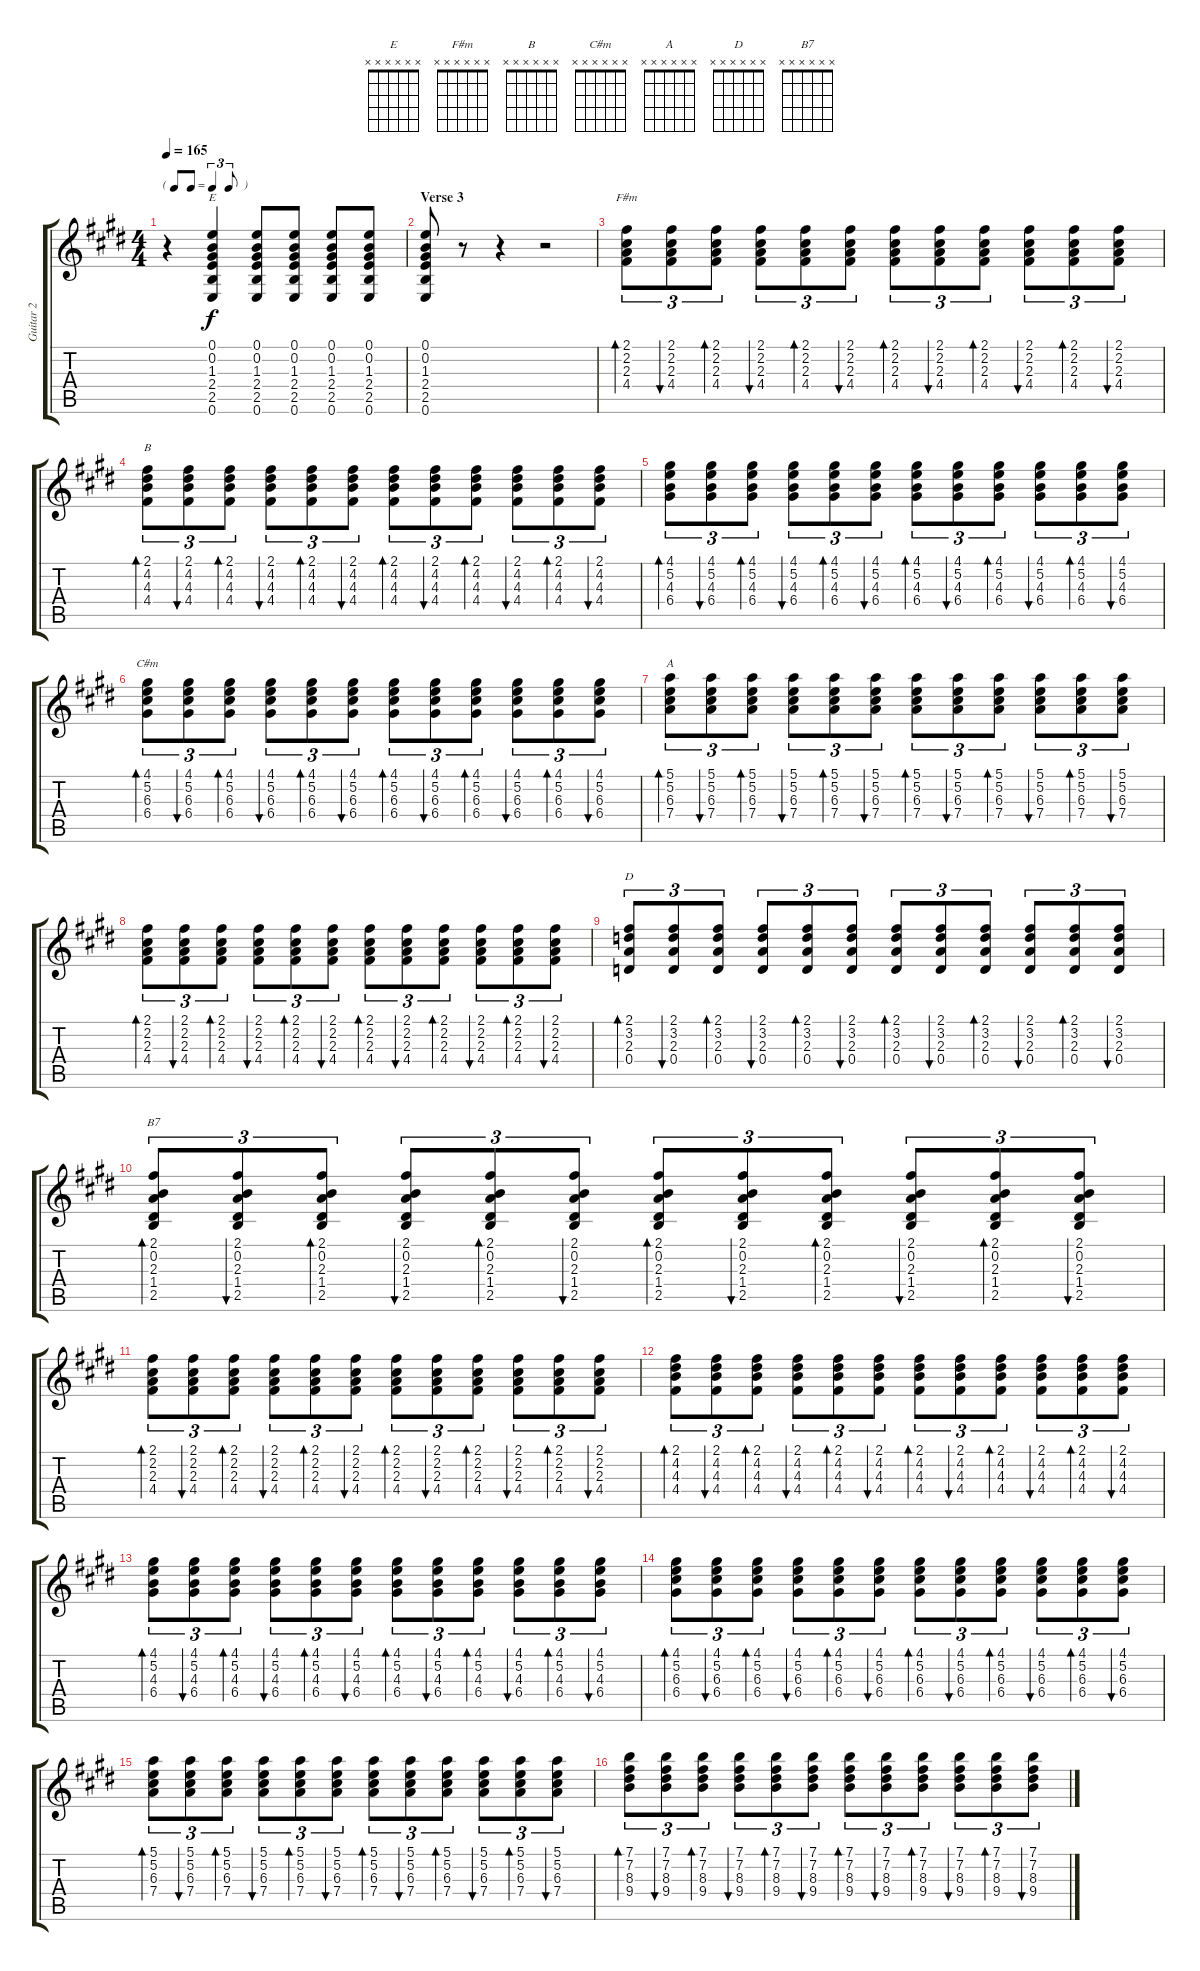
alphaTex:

\track ("Guitar 2" "Guitar 2") {instrument electricguitarjazz}
\staff {score tabs}
\tuning (E4 B3 G3 D3 A2 E2) {hide}
\chord ("E" x x x x x x)
\chord ("F#m" x x x x x x)
\chord ("B" x x x x x x)
\chord ("C#m" x x x x x x)
\chord ("A" x x x x x x)
\chord ("D" x x x x x x)
\chord ("B7" x x x x x x)
\ts (4 4)
\tf triplet8th
\tempo 165
\clef g2
\ks e
r.4{dy f} (0.1 0.2 1.3 2.4 2.5 0.6).4{ch "E"} (0.1 0.2 1.3 2.4 2.5 0.6).8 (0.1 0.2 1.3 2.4 2.5 0.6).8 (0.1 0.2 1.3 2.4 2.5 0.6).8 (0.1 0.2 1.3 2.4 2.5 0.6).8 |
\section ("" "Verse 3")
(0.1 0.2 1.3 2.4 2.5 0.6).8 r.8 r.4 r.2 |
(2.1 2.2 2.3 4.4).8{tu (3 2) bd 60 ch "F#m"} (2.1 2.2 2.3 4.4).8{tu (3 2) bu 60} (2.1 2.2 2.3 4.4).8{tu (3 2) bd 60} (2.1 2.2 2.3 4.4).8{tu (3 2) bu 60} (2.1 2.2 2.3 4.4).8{tu (3 2) bd 60} (2.1 2.2 2.3 4.4).8{tu (3 2) bu 60} (2.1 2.2 2.3 4.4).8{tu (3 2) bd 60} (2.1 2.2 2.3 4.4).8{tu (3 2) bu 60} (2.1 2.2 2.3 4.4).8{tu (3 2) bd 60} (2.1 2.2 2.3 4.4).8{tu (3 2) bu 60} (2.1 2.2 2.3 4.4).8{tu (3 2) bd 60} (2.1 2.2 2.3 4.4).8{tu (3 2) bu 60} |
(2.1 4.2 4.3 4.4).8{tu (3 2) bd 60 ch "B"} (2.1 4.2 4.3 4.4).8{tu (3 2) bu 60} (2.1 4.2 4.3 4.4).8{tu (3 2) bd 60} (2.1 4.2 4.3 4.4).8{tu (3 2) bu 60} (2.1 4.2 4.3 4.4).8{tu (3 2) bd 60} (2.1 4.2 4.3 4.4).8{tu (3 2) bu 60} (2.1 4.2 4.3 4.4).8{tu (3 2) bd 60} (2.1 4.2 4.3 4.4).8{tu (3 2) bu 60} (2.1 4.2 4.3 4.4).8{tu (3 2) bd 60} (2.1 4.2 4.3 4.4).8{tu (3 2) bu 60} (2.1 4.2 4.3 4.4).8{tu (3 2) bd 60} (2.1 4.2 4.3 4.4).8{tu (3 2) bu 60} |
(4.1 5.2 4.3 6.4).8{tu (3 2) bd 60} (4.1 5.2 4.3 6.4).8{tu (3 2) bu 60} (4.1 5.2 4.3 6.4).8{tu (3 2) bd 60} (4.1 5.2 4.3 6.4).8{tu (3 2) bu 60} (4.1 5.2 4.3 6.4).8{tu (3 2) bd 60} (4.1 5.2 4.3 6.4).8{tu (3 2) bu 60} (4.1 5.2 4.3 6.4).8{tu (3 2) bd 60} (4.1 5.2 4.3 6.4).8{tu (3 2) bu 60} (4.1 5.2 4.3 6.4).8{tu (3 2) bd 60} (4.1 5.2 4.3 6.4).8{tu (3 2) bu 60} (4.1 5.2 4.3 6.4).8{tu (3 2) bd 60} (4.1 5.2 4.3 6.4).8{tu (3 2) bu 60} |
(4.1 5.2 6.3 6.4).8{tu (3 2) bd 60 ch "C#m"} (4.1 5.2 6.3 6.4).8{tu (3 2) bu 60} (4.1 5.2 6.3 6.4).8{tu (3 2) bd 60} (4.1 5.2 6.3 6.4).8{tu (3 2) bu 60} (4.1 5.2 6.3 6.4).8{tu (3 2) bd 60} (4.1 5.2 6.3 6.4).8{tu (3 2) bu 60} (4.1 5.2 6.3 6.4).8{tu (3 2) bd 60} (4.1 5.2 6.3 6.4).8{tu (3 2) bu 60} (4.1 5.2 6.3 6.4).8{tu (3 2) bd 60} (4.1 5.2 6.3 6.4).8{tu (3 2) bu 60} (4.1 5.2 6.3 6.4).8{tu (3 2) bd 60} (4.1 5.2 6.3 6.4).8{tu (3 2) bu 60} |
(5.1 5.2 6.3 7.4).8{tu (3 2) bd 60 ch "A"} (5.1 5.2 6.3 7.4).8{tu (3 2) bu 60} (5.1 5.2 6.3 7.4).8{tu (3 2) bd 60} (5.1 5.2 6.3 7.4).8{tu (3 2) bu 60} (5.1 5.2 6.3 7.4).8{tu (3 2) bd 60} (5.1 5.2 6.3 7.4).8{tu (3 2) bu 60} (5.1 5.2 6.3 7.4).8{tu (3 2) bd 60} (5.1 5.2 6.3 7.4).8{tu (3 2) bu 60} (5.1 5.2 6.3 7.4).8{tu (3 2) bd 60} (5.1 5.2 6.3 7.4).8{tu (3 2) bu 60} (5.1 5.2 6.3 7.4).8{tu (3 2) bd 60} (5.1 5.2 6.3 7.4).8{tu (3 2) bu 60} |
(2.1 2.2 2.3 4.4).8{tu (3 2) bd 60} (2.1 2.2 2.3 4.4).8{tu (3 2) bu 60} (2.1 2.2 2.3 4.4).8{tu (3 2) bd 60} (2.1 2.2 2.3 4.4).8{tu (3 2) bu 60} (2.1 2.2 2.3 4.4).8{tu (3 2) bd 60} (2.1 2.2 2.3 4.4).8{tu (3 2) bu 60} (2.1 2.2 2.3 4.4).8{tu (3 2) bd 60} (2.1 2.2 2.3 4.4).8{tu (3 2) bu 60} (2.1 2.2 2.3 4.4).8{tu (3 2) bd 60} (2.1 2.2 2.3 4.4).8{tu (3 2) bu 60} (2.1 2.2 2.3 4.4).8{tu (3 2) bd 60} (2.1 2.2 2.3 4.4).8{tu (3 2) bu 60} |
(2.1 3.2 2.3 0.4).8{tu (3 2) bd 60 ch "D"} (2.1 3.2 2.3 0.4).8{tu (3 2) bu 60} (2.1 3.2 2.3 0.4).8{tu (3 2) bd 60} (2.1 3.2 2.3 0.4).8{tu (3 2) bu 60} (2.1 3.2 2.3 0.4).8{tu (3 2) bd 60} (2.1 3.2 2.3 0.4).8{tu (3 2) bu 60} (2.1 3.2 2.3 0.4).8{tu (3 2) bd 60} (2.1 3.2 2.3 0.4).8{tu (3 2) bu 60} (2.1 3.2 2.3 0.4).8{tu (3 2) bd 60} (2.1 3.2 2.3 0.4).8{tu (3 2) bu 60} (2.1 3.2 2.3 0.4).8{tu (3 2) bd 60} (2.1 3.2 2.3 0.4).8{tu (3 2) bu 60} |
(2.1 0.2 2.3 1.4 2.5).8{tu (3 2) bd 60 ch "B7"} (2.1 0.2 2.3 1.4 2.5).8{tu (3 2) bu 60} (2.1 0.2 2.3 1.4 2.5).8{tu (3 2) bd 60} (2.1 0.2 2.3 1.4 2.5).8{tu (3 2) bu 60} (2.1 0.2 2.3 1.4 2.5).8{tu (3 2) bd 60} (2.1 0.2 2.3 1.4 2.5).8{tu (3 2) bu 60} (2.1 0.2 2.3 1.4 2.5).8{tu (3 2) bd 60} (2.1 0.2 2.3 1.4 2.5).8{tu (3 2) bu 60} (2.1 0.2 2.3 1.4 2.5).8{tu (3 2) bd 60} (2.1 0.2 2.3 1.4 2.5).8{tu (3 2) bu 60} (2.1 0.2 2.3 1.4 2.5).8{tu (3 2) bd 60} (2.1 0.2 2.3 1.4 2.5).8{tu (3 2) bu 60} |
(2.1 2.2 2.3 4.4).8{tu (3 2) bd 60} (2.1 2.2 2.3 4.4).8{tu (3 2) bu 60} (2.1 2.2 2.3 4.4).8{tu (3 2) bd 60} (2.1 2.2 2.3 4.4).8{tu (3 2) bu 60} (2.1 2.2 2.3 4.4).8{tu (3 2) bd 60} (2.1 2.2 2.3 4.4).8{tu (3 2) bu 60} (2.1 2.2 2.3 4.4).8{tu (3 2) bd 60} (2.1 2.2 2.3 4.4).8{tu (3 2) bu 60} (2.1 2.2 2.3 4.4).8{tu (3 2) bd 60} (2.1 2.2 2.3 4.4).8{tu (3 2) bu 60} (2.1 2.2 2.3 4.4).8{tu (3 2) bd 60} (2.1 2.2 2.3 4.4).8{tu (3 2) bu 60} |
(2.1 4.2 4.3 4.4).8{tu (3 2) bd 60} (2.1 4.2 4.3 4.4).8{tu (3 2) bu 60} (2.1 4.2 4.3 4.4).8{tu (3 2) bd 60} (2.1 4.2 4.3 4.4).8{tu (3 2) bu 60} (2.1 4.2 4.3 4.4).8{tu (3 2) bd 60} (2.1 4.2 4.3 4.4).8{tu (3 2) bu 60} (2.1 4.2 4.3 4.4).8{tu (3 2) bd 60} (2.1 4.2 4.3 4.4).8{tu (3 2) bu 60} (2.1 4.2 4.3 4.4).8{tu (3 2) bd 60} (2.1 4.2 4.3 4.4).8{tu (3 2) bu 60} (2.1 4.2 4.3 4.4).8{tu (3 2) bd 60} (2.1 4.2 4.3 4.4).8{tu (3 2) bu 60} |
(4.1 5.2 4.3 6.4).8{tu (3 2) bd 60} (4.1 5.2 4.3 6.4).8{tu (3 2) bu 60} (4.1 5.2 4.3 6.4).8{tu (3 2) bd 60} (4.1 5.2 4.3 6.4).8{tu (3 2) bu 60} (4.1 5.2 4.3 6.4).8{tu (3 2) bd 60} (4.1 5.2 4.3 6.4).8{tu (3 2) bu 60} (4.1 5.2 4.3 6.4).8{tu (3 2) bd 60} (4.1 5.2 4.3 6.4).8{tu (3 2) bu 60} (4.1 5.2 4.3 6.4).8{tu (3 2) bd 60} (4.1 5.2 4.3 6.4).8{tu (3 2) bu 60} (4.1 5.2 4.3 6.4).8{tu (3 2) bd 60} (4.1 5.2 4.3 6.4).8{tu (3 2) bu 60} |
(4.1 5.2 6.3 6.4).8{tu (3 2) bd 60} (4.1 5.2 6.3 6.4).8{tu (3 2) bu 60} (4.1 5.2 6.3 6.4).8{tu (3 2) bd 60} (4.1 5.2 6.3 6.4).8{tu (3 2) bu 60} (4.1 5.2 6.3 6.4).8{tu (3 2) bd 60} (4.1 5.2 6.3 6.4).8{tu (3 2) bu 60} (4.1 5.2 6.3 6.4).8{tu (3 2) bd 60} (4.1 5.2 6.3 6.4).8{tu (3 2) bu 60} (4.1 5.2 6.3 6.4).8{tu (3 2) bd 60} (4.1 5.2 6.3 6.4).8{tu (3 2) bu 60} (4.1 5.2 6.3 6.4).8{tu (3 2) bd 60} (4.1 5.2 6.3 6.4).8{tu (3 2) bu 60} |
(5.1 5.2 6.3 7.4).8{tu (3 2) bd 60} (5.1 5.2 6.3 7.4).8{tu (3 2) bu 60} (5.1 5.2 6.3 7.4).8{tu (3 2) bd 60} (5.1 5.2 6.3 7.4).8{tu (3 2) bu 60} (5.1 5.2 6.3 7.4).8{tu (3 2) bd 60} (5.1 5.2 6.3 7.4).8{tu (3 2) bu 60} (5.1 5.2 6.3 7.4).8{tu (3 2) bd 60} (5.1 5.2 6.3 7.4).8{tu (3 2) bu 60} (5.1 5.2 6.3 7.4).8{tu (3 2) bd 60} (5.1 5.2 6.3 7.4).8{tu (3 2) bu 60} (5.1 5.2 6.3 7.4).8{tu (3 2) bd 60} (5.1 5.2 6.3 7.4).8{tu (3 2) bu 60} |
(7.1 7.2 8.3 9.4).8{tu (3 2) bd 60} (7.1 7.2 8.3 9.4).8{tu (3 2) bu 60} (7.1 7.2 8.3 9.4).8{tu (3 2) bd 60} (7.1 7.2 8.3 9.4).8{tu (3 2) bu 60} (7.1 7.2 8.3 9.4).8{tu (3 2) bd 60} (7.1 7.2 8.3 9.4).8{tu (3 2) bu 60} (7.1 7.2 8.3 9.4).8{tu (3 2) bd 60} (7.1 7.2 8.3 9.4).8{tu (3 2) bu 60} (7.1 7.2 8.3 9.4).8{tu (3 2) bd 60} (7.1 7.2 8.3 9.4).8{tu (3 2) bu 60} (7.1 7.2 8.3 9.4).8{tu (3 2) bd 60} (7.1 7.2 8.3 9.4).8{tu (3 2) bu 60}
